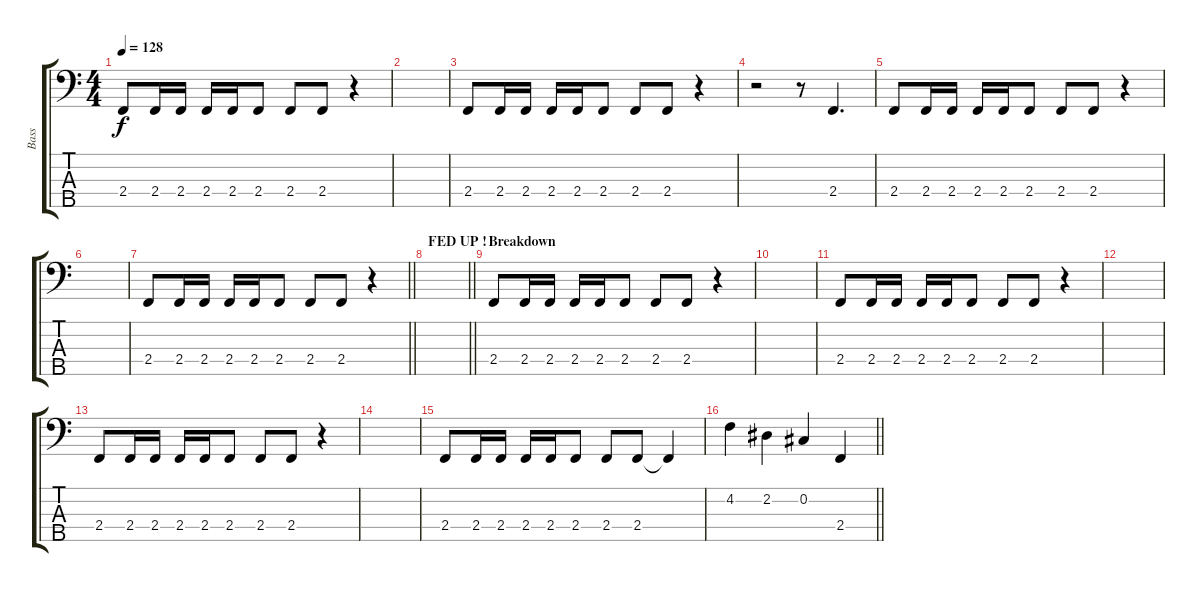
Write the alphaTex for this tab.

\track ("Bass" "Bass") {instrument electricbassfinger}
\staff {score tabs}
\tuning (Gb2 Db2 Ab1 Eb1 Ab0) {hide}
\ts (4 4)
\tempo 128
\clef f4
\ks c
2.4.8{dy f} 2.4.16 2.4.16 2.4.16 2.4.16 2.4.8 2.4.8 2.4.8 r.4 |
|
2.4.8 2.4.16 2.4.16 2.4.16 2.4.16 2.4.8 2.4.8 2.4.8 r.4 |
r.2 r.8 2.4.4{d} |
2.4.8 2.4.16 2.4.16 2.4.16 2.4.16 2.4.8 2.4.8 2.4.8 r.4 |
|
\barLineRight lightlight
2.4.8 2.4.16 2.4.16 2.4.16 2.4.16 2.4.8 2.4.8 2.4.8 r.4 |
\section ("" "FED UP !")
\barLineRight lightlight
|
\section ("" "Breakdown")
2.4.8 2.4.16 2.4.16 2.4.16 2.4.16 2.4.8 2.4.8 2.4.8 r.4 |
|
2.4.8 2.4.16 2.4.16 2.4.16 2.4.16 2.4.8 2.4.8 2.4.8 r.4 |
|
2.4.8 2.4.16 2.4.16 2.4.16 2.4.16 2.4.8 2.4.8 2.4.8 r.4 |
|
2.4.8 2.4.16 2.4.16 2.4.16 2.4.16 2.4.8 2.4.8 2.4.8 2.4{t}.4 |
\barLineRight lightlight
4.2.4 2.2.4 0.2.4 2.4.4
